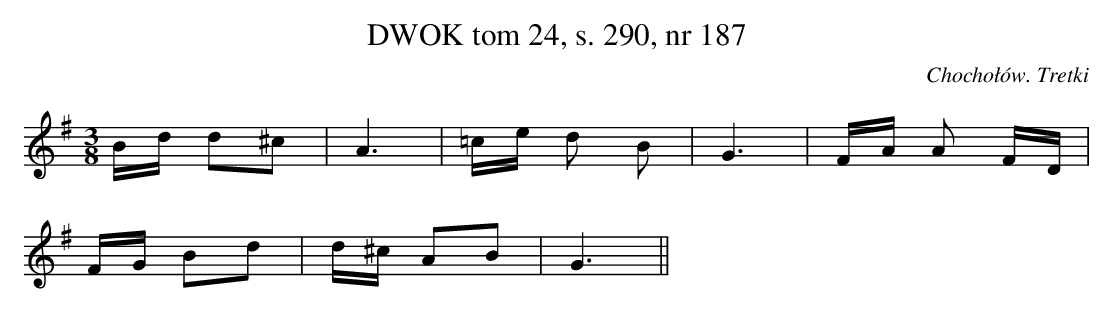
X:1
T: DWOK tom 24, s. 290, nr 187
O: Chochołów. Tretki
L: 1/16
M: 3/8
K: G
Bd d2^c2 | A6 | =ce d2 B2 | G6 | FA A2 FD |
FG B2d2 | d^c A2B2 | G6||
